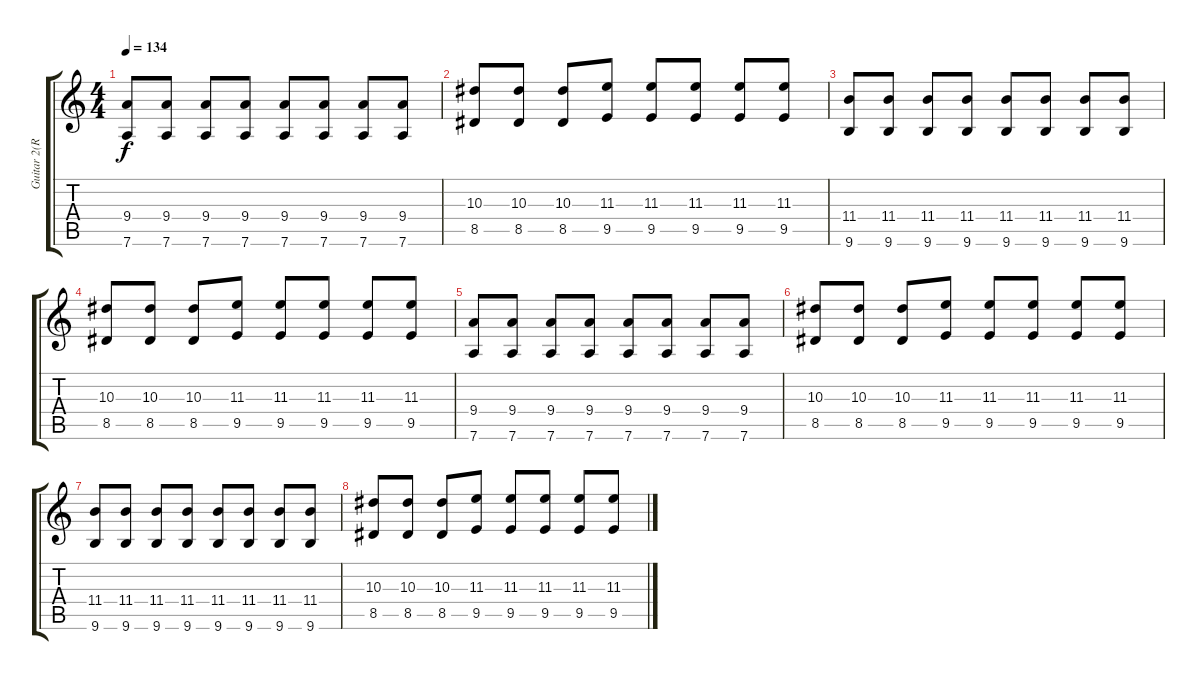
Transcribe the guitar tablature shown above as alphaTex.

\track ("Guitar 2(Rainer)" "Guitar 2(R") {instrument distortionguitar}
\staff {score tabs}
\tuning (D4 A3 F3 C3 G2 D2) {hide}
\ts (4 4)
\tempo 134
\clef g2
\ks c
(9.4 7.6).8{dy f} (9.4 7.6).8 (9.4 7.6).8 (9.4 7.6).8 (9.4 7.6).8 (9.4 7.6).8 (9.4 7.6).8 (9.4 7.6).8 |
(10.3 8.5).8 (10.3 8.5).8 (10.3 8.5).8 (11.3 9.5).8 (11.3 9.5).8 (11.3 9.5).8 (11.3 9.5).8 (11.3 9.5).8 |
(11.4 9.6).8 (11.4 9.6).8 (11.4 9.6).8 (11.4 9.6).8 (11.4 9.6).8 (11.4 9.6).8 (11.4 9.6).8 (11.4 9.6).8 |
(10.3 8.5).8 (10.3 8.5).8 (10.3 8.5).8 (11.3 9.5).8 (11.3 9.5).8 (11.3 9.5).8 (11.3 9.5).8 (11.3 9.5).8 |
(9.4 7.6).8 (9.4 7.6).8 (9.4 7.6).8 (9.4 7.6).8 (9.4 7.6).8 (9.4 7.6).8 (9.4 7.6).8 (9.4 7.6).8 |
(10.3 8.5).8 (10.3 8.5).8 (10.3 8.5).8 (11.3 9.5).8 (11.3 9.5).8 (11.3 9.5).8 (11.3 9.5).8 (11.3 9.5).8 |
(11.4 9.6).8 (11.4 9.6).8 (11.4 9.6).8 (11.4 9.6).8 (11.4 9.6).8 (11.4 9.6).8 (11.4 9.6).8 (11.4 9.6).8 |
(10.3 8.5).8 (10.3 8.5).8 (10.3 8.5).8 (11.3 9.5).8 (11.3 9.5).8 (11.3 9.5).8 (11.3 9.5).8 (11.3 9.5).8
